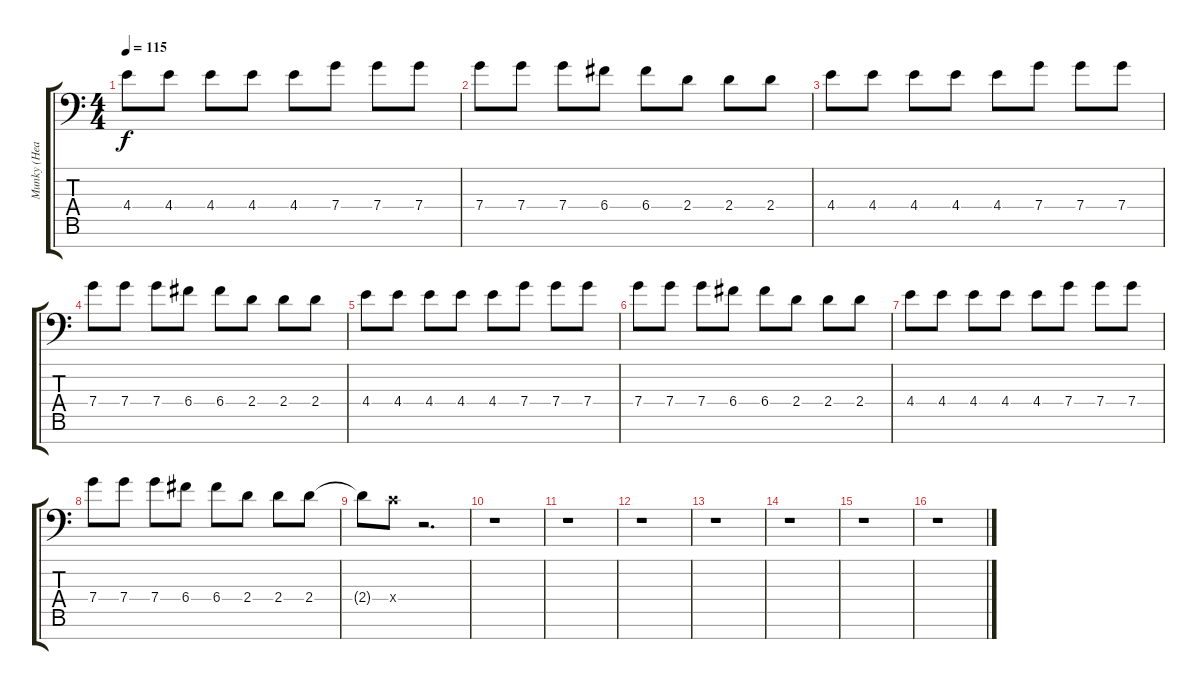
\track ("Munky (Head's part)" "Munky (Hea") {instrument distortionguitar}
\staff {score tabs}
\tuning (D4 A3 F3 C3 G2 D2 A1) {hide}
\ts (4 4)
\tempo 115
\clef f4
\ks c
4.4.8{dy f} 4.4.8 4.4.8 4.4.8 4.4.8 7.4.8 7.4.8 7.4.8 |
7.4.8 7.4.8 7.4.8 6.4.8 6.4.8 2.4.8 2.4.8 2.4.8 |
4.4.8 4.4.8 4.4.8 4.4.8 4.4.8 7.4.8 7.4.8 7.4.8 |
7.4.8 7.4.8 7.4.8 6.4.8 6.4.8 2.4.8 2.4.8 2.4.8 |
4.4.8 4.4.8 4.4.8 4.4.8 4.4.8 7.4.8 7.4.8 7.4.8 |
7.4.8 7.4.8 7.4.8 6.4.8 6.4.8 2.4.8 2.4.8 2.4.8 |
4.4.8 4.4.8 4.4.8 4.4.8 4.4.8 7.4.8 7.4.8 7.4.8 |
7.4.8 7.4.8 7.4.8 6.4.8 6.4.8 2.4.8 2.4.8 2.4.8 |
2.4{t}.8 0.4{x}.8 r.2{d} |
r.1 |
r.1 |
r.1 |
r.1 |
r.1 |
r.1 |
r.1
